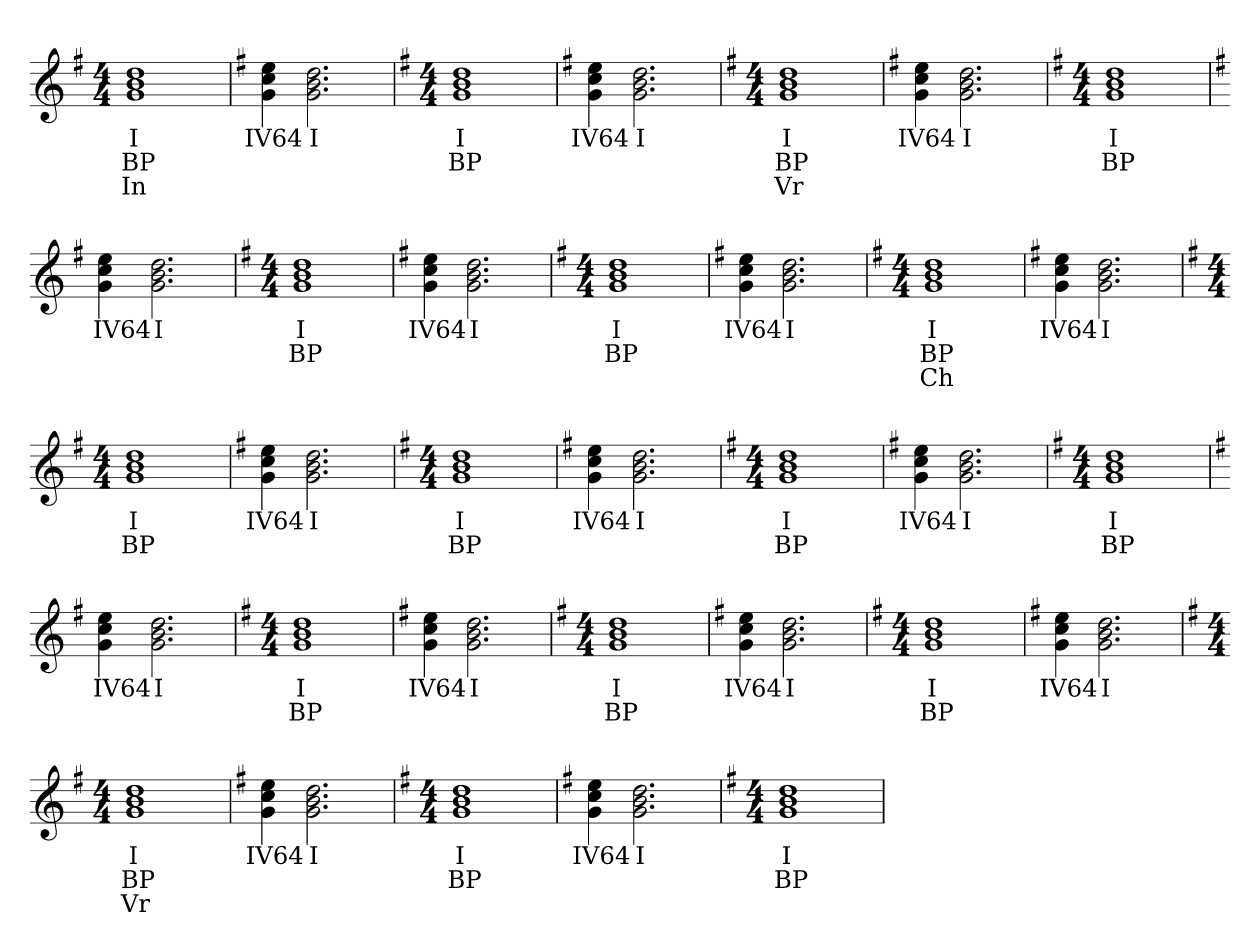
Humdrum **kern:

**kern	**text	**text	**text
*part1	*part1	*part1	*part1
*staff1	*staff1	*staff1	*staff1
*k[f#]	*	*	*
*G:	*	*	*
*M4/4	*	*	*
=	=	=	=
1g 1b 1dd	I	BP	In
=	=	=	=
*k[f#]	*	*	*
*G:	*	*	*
4g 4cc 4ee	IV64	.	.
2.g 2.b 2.dd	I	.	.
=	=	=	=
*k[f#]	*	*	*
*G:	*	*	*
*M4/4	*	*	*
1g 1b 1dd	I	BP	.
=	=	=	=
*k[f#]	*	*	*
*G:	*	*	*
4g 4cc 4ee	IV64	.	.
2.g 2.b 2.dd	I	.	.
=	=	=	=
*k[f#]	*	*	*
*G:	*	*	*
*M4/4	*	*	*
1g 1b 1dd	I	BP	Vr
=	=	=	=
*k[f#]	*	*	*
*G:	*	*	*
4g 4cc 4ee	IV64	.	.
2.g 2.b 2.dd	I	.	.
=	=	=	=
*k[f#]	*	*	*
*G:	*	*	*
*M4/4	*	*	*
1g 1b 1dd	I	BP	.
=	=	=	=
*k[f#]	*	*	*
*G:	*	*	*
4g 4cc 4ee	IV64	.	.
2.g 2.b 2.dd	I	.	.
=	=	=	=
*k[f#]	*	*	*
*G:	*	*	*
*M4/4	*	*	*
1g 1b 1dd	I	BP	.
=	=	=	=
*k[f#]	*	*	*
*G:	*	*	*
4g 4cc 4ee	IV64	.	.
2.g 2.b 2.dd	I	.	.
=	=	=	=
*k[f#]	*	*	*
*G:	*	*	*
*M4/4	*	*	*
1g 1b 1dd	I	BP	.
=	=	=	=
*k[f#]	*	*	*
*G:	*	*	*
4g 4cc 4ee	IV64	.	.
2.g 2.b 2.dd	I	.	.
=	=	=	=
*k[f#]	*	*	*
*G:	*	*	*
*M4/4	*	*	*
1g 1b 1dd	I	BP	Ch
=	=	=	=
*k[f#]	*	*	*
*G:	*	*	*
4g 4cc 4ee	IV64	.	.
2.g 2.b 2.dd	I	.	.
=	=	=	=
*k[f#]	*	*	*
*G:	*	*	*
*M4/4	*	*	*
1g 1b 1dd	I	BP	.
=	=	=	=
*k[f#]	*	*	*
*G:	*	*	*
4g 4cc 4ee	IV64	.	.
2.g 2.b 2.dd	I	.	.
=	=	=	=
*k[f#]	*	*	*
*G:	*	*	*
*M4/4	*	*	*
1g 1b 1dd	I	BP	.
=	=	=	=
*k[f#]	*	*	*
*G:	*	*	*
4g 4cc 4ee	IV64	.	.
2.g 2.b 2.dd	I	.	.
=	=	=	=
*k[f#]	*	*	*
*G:	*	*	*
*M4/4	*	*	*
1g 1b 1dd	I	BP	.
=	=	=	=
*k[f#]	*	*	*
*G:	*	*	*
4g 4cc 4ee	IV64	.	.
2.g 2.b 2.dd	I	.	.
=	=	=	=
*k[f#]	*	*	*
*G:	*	*	*
*M4/4	*	*	*
1g 1b 1dd	I	BP	.
=	=	=	=
*k[f#]	*	*	*
*G:	*	*	*
4g 4cc 4ee	IV64	.	.
2.g 2.b 2.dd	I	.	.
=	=	=	=
*k[f#]	*	*	*
*G:	*	*	*
*M4/4	*	*	*
1g 1b 1dd	I	BP	.
=	=	=	=
*k[f#]	*	*	*
*G:	*	*	*
4g 4cc 4ee	IV64	.	.
2.g 2.b 2.dd	I	.	.
=	=	=	=
*k[f#]	*	*	*
*G:	*	*	*
*M4/4	*	*	*
1g 1b 1dd	I	BP	.
=	=	=	=
*k[f#]	*	*	*
*G:	*	*	*
4g 4cc 4ee	IV64	.	.
2.g 2.b 2.dd	I	.	.
=	=	=	=
*k[f#]	*	*	*
*G:	*	*	*
*M4/4	*	*	*
1g 1b 1dd	I	BP	.
=	=	=	=
*k[f#]	*	*	*
*G:	*	*	*
4g 4cc 4ee	IV64	.	.
2.g 2.b 2.dd	I	.	.
=	=	=	=
*k[f#]	*	*	*
*G:	*	*	*
*M4/4	*	*	*
1g 1b 1dd	I	BP	Vr
=	=	=	=
*k[f#]	*	*	*
*G:	*	*	*
4g 4cc 4ee	IV64	.	.
2.g 2.b 2.dd	I	.	.
=	=	=	=
*k[f#]	*	*	*
*G:	*	*	*
*M4/4	*	*	*
1g 1b 1dd	I	BP	.
=	=	=	=
*k[f#]	*	*	*
*G:	*	*	*
4g 4cc 4ee	IV64	.	.
2.g 2.b 2.dd	I	.	.
=	=	=	=
*k[f#]	*	*	*
*G:	*	*	*
*M4/4	*	*	*
1g 1b 1dd	I	BP	.
=	=	=	=
*-	*-	*-	*-
